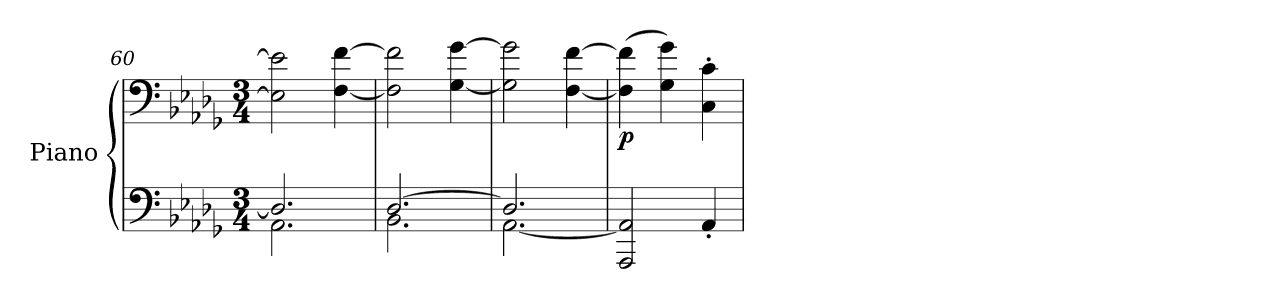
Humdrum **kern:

**kern	**kern	**dynam
*part1	*part1	*part1
*staff2	*staff1	*staff1/2
*I"Piano	*	*
*I'Pno.	*	*
*clefF4	*clefF4	*
*k[b-e-a-d-g-]	*k[b-e-a-d-g-]	*
*M3/4	*M3/4	*
=60	=60	=60
*^	*	*
2.D-/]	2.AA-\	2E\] 2e\]	.
.	.	[4F\ [4f\	.
=61	=61	=61	=61
[2.D-/	2.BB-\	2F\] 2f\]	.
.	.	[4G-\ [4g-\	.
=62	=62	=62	=62
2.D-/]	[2.AA-\	2G-\] 2g-\]	.
.	.	[4F\ [4f\	.
=63	=63	=63	=63
!	!	!	!LO:DY:b
2ryy	2AAA-/ 2AA-/]	(>4F\] 4f\]	p
.	.	4G-\ 4g-\)	.
4ryy	4AA-'/	4C\' 4c\'	.
*v	*v	*	*
=	=	=
*-	*-	*-
